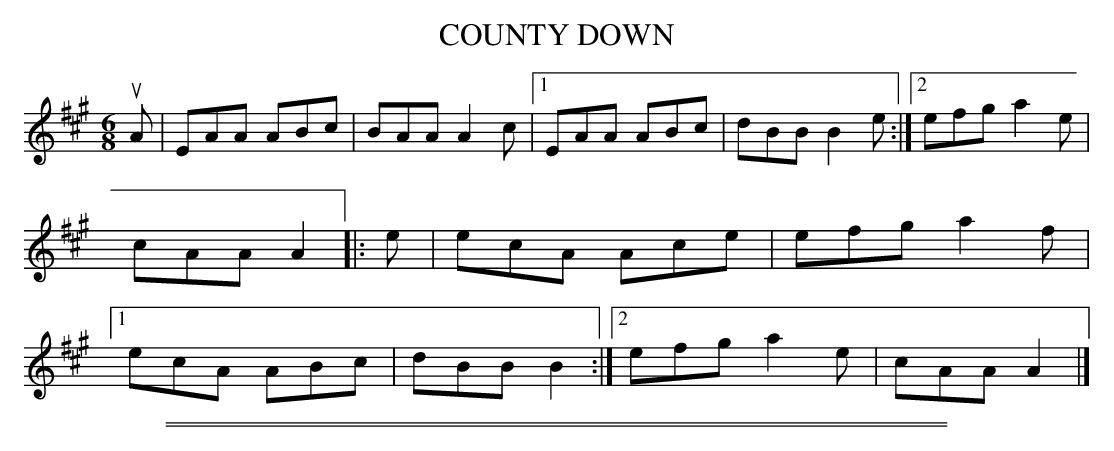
X:1
T: COUNTY DOWN
M: 6/8
L: 1/8
K: A
uA |\
   EAA ABc | BAA A2c |\
[1 EAA ABc | dBB B2e :|\
[2 efg a2e | cAA A2 |:\
e |\
   ecA Ace | efg a2f |\
[1 ecA ABc | dBB B2 :|\
[2 efg a2e | cAA A2 |]
